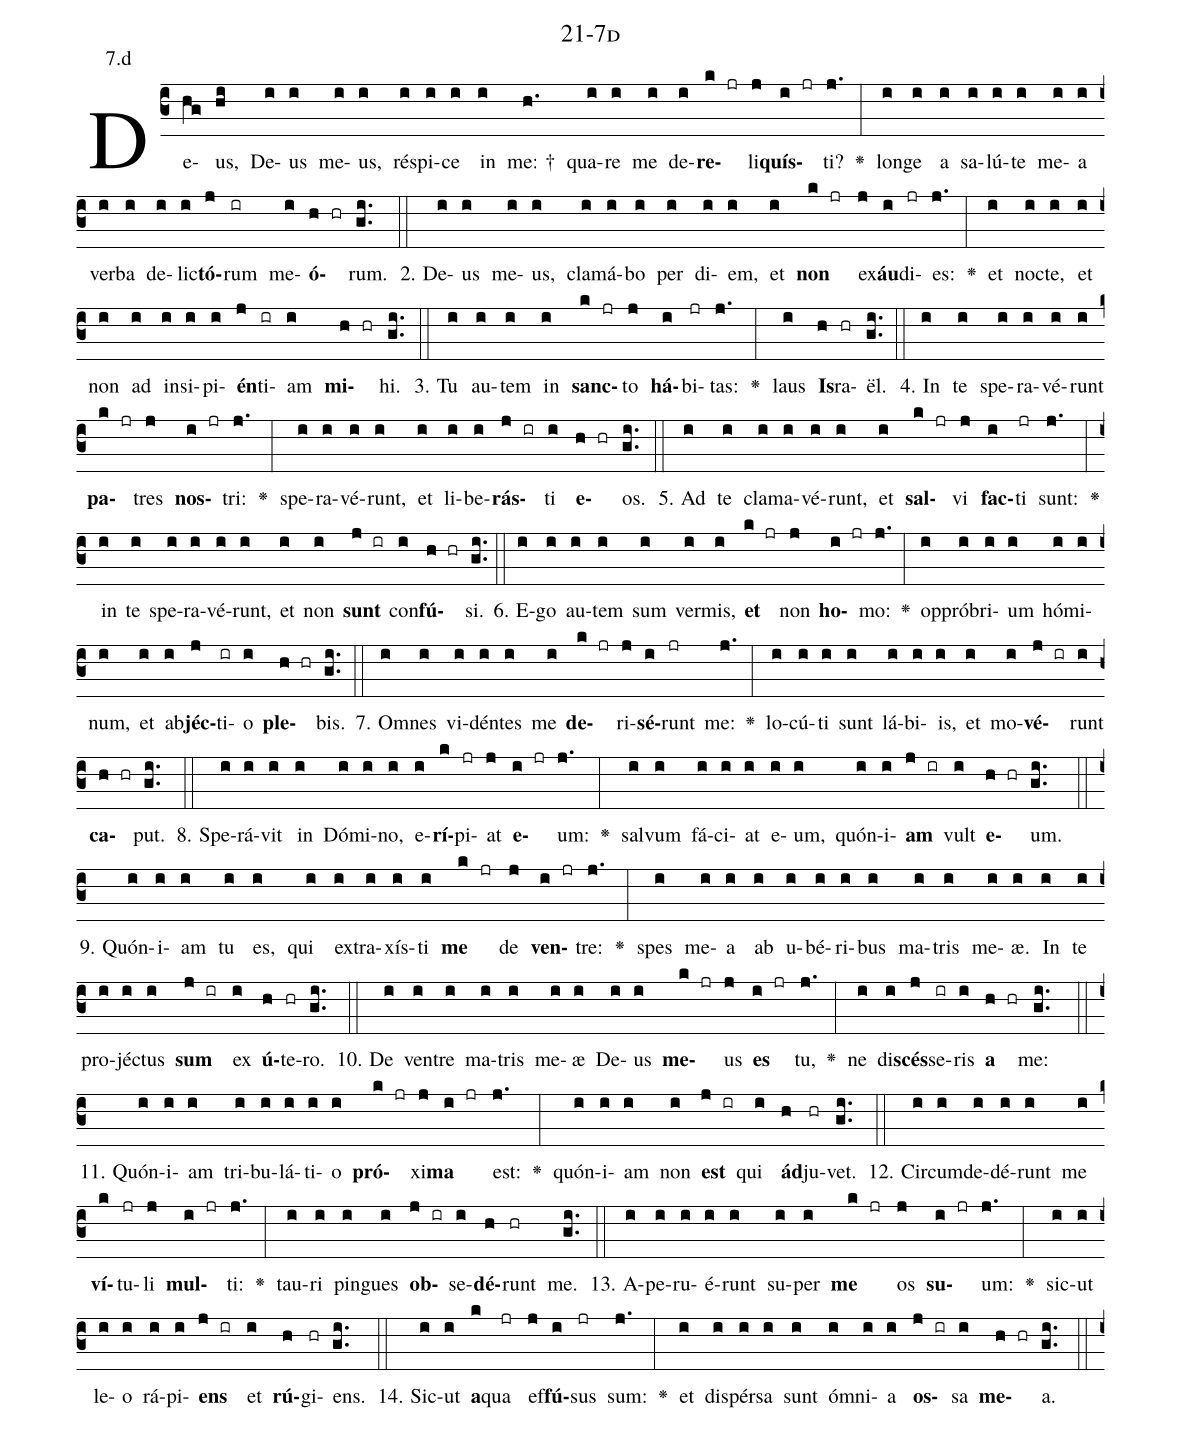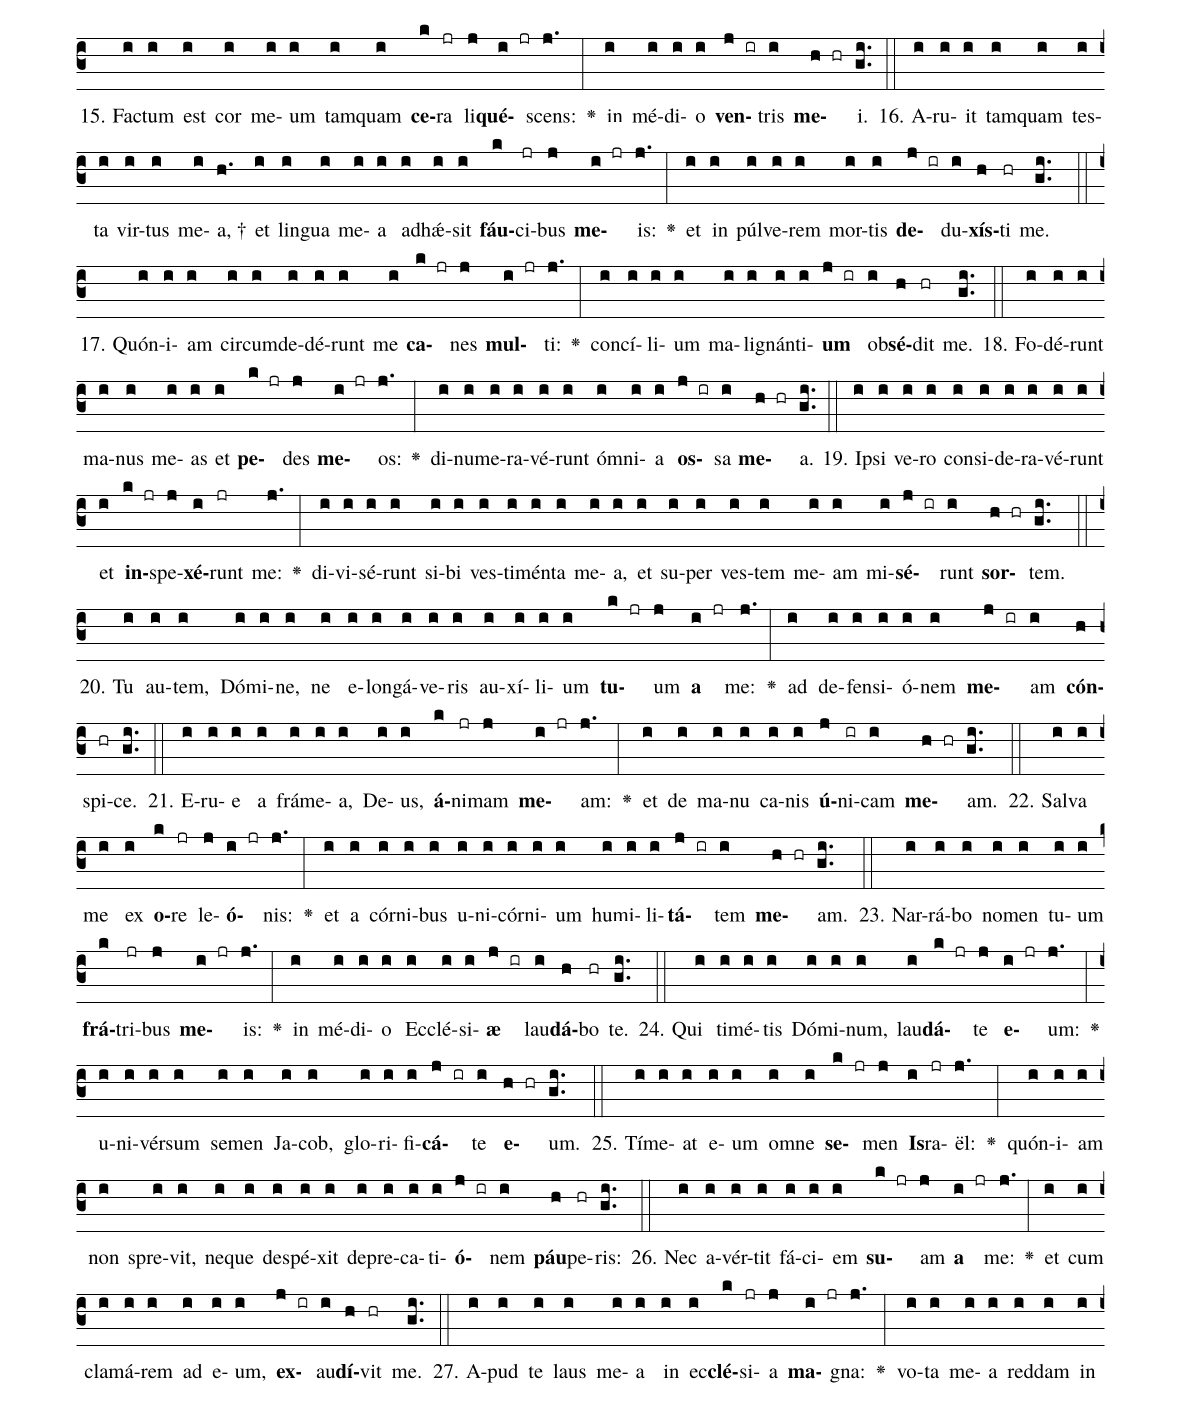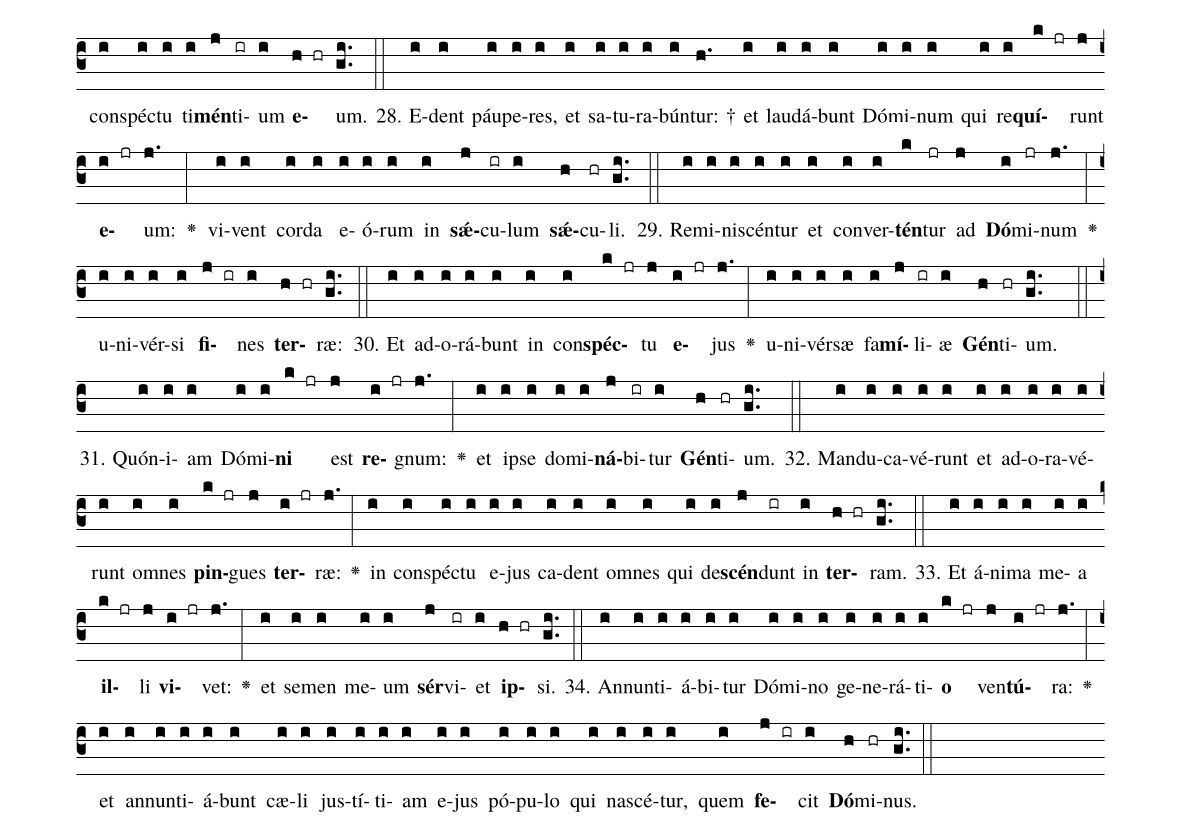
name: 21-7d;
annotation: 7.d;
%%
(c3)De(hg)us,(hi) De(i)us(i) me(i)us,(i) ré(i)spi(i)ce(i) in(i) me: †(h.) qua(i)re(i) me(i) de(i)<b>re</b>(k jr)li(j)<b>quís</b>(i jr)ti?(j.) <v>\greheightstar</v>(:) lon(i)ge(i) a(i) sa(i)lú(i)te(i) me(i)a(i) ver(i)ba(i) de(i)lic(i)<b>tó</b>(j)rum(ir) me(i)<b>ó</b>(h hr)rum.(gi..) (::)
2. De(i)us(i) me(i)us,(i) cla(i)má(i)bo(i) per(i) di(i)em,(i) et(i) <b>non</b>(k jr) ex(j)<b>áu</b>(i)di(jr)es:(j.) <v>\greheightstar</v>(:) et(i) noc(i)te,(i) et(i) non(i) ad(i) in(i)si(i)pi(i)<b>én</b>(j)ti(ir)am(i) <b>mi</b>(h hr)hi.(gi..) (::)
3. Tu(i) au(i)tem(i) in(i) <b>sanc</b>(k jr)to(j) <b>há</b>(i)bi(jr)tas:(j.) <v>\greheightstar</v>(:) laus(i) <b>Is</b>(h)ra(hr)ël.(gi..) (::)
4. In(i) te(i) spe(i)ra(i)vé(i)runt(i) <b>pa</b>(k jr)tres(j) <b>nos</b>(i jr)tri:(j.) <v>\greheightstar</v>(:) spe(i)ra(i)vé(i)runt,(i) et(i) li(i)be(i)<b>rás</b>(j ir)ti(i) <b>e</b>(h hr)os.(gi..) (::)
5. Ad(i) te(i) cla(i)ma(i)vé(i)runt,(i) et(i) <b>sal</b>(k jr)vi(j) <b>fac</b>(i)ti(jr) sunt:(j.) <v>\greheightstar</v>(:) in(i) te(i) spe(i)ra(i)vé(i)runt,(i) et(i) non(i) <b>sunt</b>(j ir) con(i)<b>fú</b>(h hr)si.(gi..) (::)
6. E(i)go(i) au(i)tem(i) sum(i) ver(i)mis,(i) <b>et</b>(k jr) non(j) <b>ho</b>(i jr)mo:(j.) <v>\greheightstar</v>(:) op(i)pró(i)bri(i)um(i) hó(i)mi(i)num,(i) et(i) ab(i)<b>jéc</b>(j)ti(ir)o(i) <b>ple</b>(h hr)bis.(gi..) (::)
7. Om(i)nes(i) vi(i)dén(i)tes(i) me(i) <b>de</b>(k jr)ri(j)<b>sé</b>(i)runt(jr) me:(j.) <v>\greheightstar</v>(:) lo(i)cú(i)ti(i) sunt(i) lá(i)bi(i)is,(i) et(i) mo(i)<b>vé</b>(j ir)runt(i) <b>ca</b>(h hr)put.(gi..) (::)
8. Spe(i)rá(i)vit(i) in(i) Dó(i)mi(i)no,(i) e(i)<b>rí</b>(k)pi(jr)at(j) <b>e</b>(i jr)um:(j.) <v>\greheightstar</v>(:) sal(i)vum(i) fá(i)ci(i)at(i) e(i)um,(i) quón(i)i(i)<b>am</b>(j ir) vult(i) <b>e</b>(h hr)um.(gi..) (::)
9. Quón(i)i(i)am(i) tu(i) es,(i) qui(i) ex(i)tra(i)xís(i)ti(i) <b>me</b>(k jr) de(j) <b>ven</b>(i jr)tre:(j.) <v>\greheightstar</v>(:) spes(i) me(i)a(i) ab(i) u(i)bé(i)ri(i)bus(i) ma(i)tris(i) me(i)æ.(i) In(i) te(i) pro(i)jéc(i)tus(i) <b>sum</b>(j ir) ex(i) <b>ú</b>(h)te(hr)ro.(gi..) (::)
10. De(i) ven(i)tre(i) ma(i)tris(i) me(i)æ(i) De(i)us(i) <b>me</b>(k jr)us(j) <b>es</b>(i jr) tu,(j.) <v>\greheightstar</v>(:) ne(i) di(i)<b>scés</b>(j)se(ir)ris(i) <b>a</b>(h hr) me:(gi..) (::)
11. Quón(i)i(i)am(i) tri(i)bu(i)lá(i)ti(i)o(i) <b>pró</b>(k jr)xi(j)<b>ma</b>(i jr) est:(j.) <v>\greheightstar</v>(:) quón(i)i(i)am(i) non(i) <b>est</b>(j ir) qui(i) <b>ád</b>(h)ju(hr)vet.(gi..) (::)
12. Cir(i)cum(i)de(i)dé(i)runt(i) me(i) <b>ví</b>(k)tu(jr)li(j) <b>mul</b>(i jr)ti:(j.) <v>\greheightstar</v>(:) tau(i)ri(i) pin(i)gues(i) <b>ob</b>(j ir)se(i)<b>dé</b>(h)runt(hr) me.(gi..) (::)
13. A(i)pe(i)ru(i)é(i)runt(i) su(i)per(i) <b>me</b>(k jr) os(j) <b>su</b>(i jr)um:(j.) <v>\greheightstar</v>(:) sic(i)ut(i) le(i)o(i) rá(i)pi(i)<b>ens</b>(j ir) et(i) <b>rú</b>(h)gi(hr)ens.(gi..) (::)
14. Sic(i)ut(i) <b>a</b>(k)qua(jr) ef(j)<b>fú</b>(i)sus(jr) sum:(j.) <v>\greheightstar</v>(:) et(i) di(i)spér(i)sa(i) sunt(i) óm(i)ni(i)a(i) <b>os</b>(j ir)sa(i) <b>me</b>(h hr)a.(gi..) (::)
15. Fac(i)tum(i) est(i) cor(i) me(i)um(i) tam(i)quam(i) <b>ce</b>(k)ra(jr) li(j)<b>qué</b>(i jr)scens:(j.) <v>\greheightstar</v>(:) in(i) mé(i)di(i)o(i) <b>ven</b>(j ir)tris(i) <b>me</b>(h hr)i.(gi..) (::)
16. A(i)ru(i)it(i) tam(i)quam(i) tes(i)ta(i) vir(i)tus(i) me(i)a, †(h.) et(i) lin(i)gua(i) me(i)a(i) ad(i)hǽ(i)sit(i) <b>fáu</b>(k)ci(jr)bus(j) <b>me</b>(i jr)is:(j.) <v>\greheightstar</v>(:) et(i) in(i) púl(i)ve(i)rem(i) mor(i)tis(i) <b>de</b>(j ir)du(i)<b>xís</b>(h)ti(hr) me.(gi..) (::)
17. Quón(i)i(i)am(i) cir(i)cum(i)de(i)dé(i)runt(i) me(i) <b>ca</b>(k jr)nes(j) <b>mul</b>(i jr)ti:(j.) <v>\greheightstar</v>(:) con(i)cí(i)li(i)um(i) ma(i)li(i)gnán(i)ti(i)<b>um</b>(j ir) ob(i)<b>sé</b>(h)dit(hr) me.(gi..) (::)
18. Fo(i)dé(i)runt(i) ma(i)nus(i) me(i)as(i) et(i) <b>pe</b>(k jr)des(j) <b>me</b>(i jr)os:(j.) <v>\greheightstar</v>(:) di(i)nu(i)me(i)ra(i)vé(i)runt(i) óm(i)ni(i)a(i) <b>os</b>(j ir)sa(i) <b>me</b>(h hr)a.(gi..) (::)
19. Ip(i)si(i) ve(i)ro(i) con(i)si(i)de(i)ra(i)vé(i)runt(i) et(i) <b>in</b>(k jr)spe(j)<b>xé</b>(i)runt(jr) me:(j.) <v>\greheightstar</v>(:) di(i)vi(i)sé(i)runt(i) si(i)bi(i) ves(i)ti(i)mén(i)ta(i) me(i)a,(i) et(i) su(i)per(i) ves(i)tem(i) me(i)am(i) mi(i)<b>sé</b>(j ir)runt(i) <b>sor</b>(h hr)tem.(gi..) (::)
20. Tu(i) au(i)tem,(i) Dó(i)mi(i)ne,(i) ne(i) e(i)lon(i)gá(i)ve(i)ris(i) au(i)xí(i)li(i)um(i) <b>tu</b>(k jr)um(j) <b>a</b>(i jr) me:(j.) <v>\greheightstar</v>(:) ad(i) de(i)fen(i)si(i)ó(i)nem(i) <b>me</b>(j ir)am(i) <b>cón</b>(h)spi(hr)ce.(gi..) (::)
21. E(i)ru(i)e(i) a(i) frá(i)me(i)a,(i) De(i)us,(i) <b>á</b>(k)ni(jr)mam(j) <b>me</b>(i jr)am:(j.) <v>\greheightstar</v>(:) et(i) de(i) ma(i)nu(i) ca(i)nis(i) <b>ú</b>(j)ni(ir)cam(i) <b>me</b>(h hr)am.(gi..) (::)
22. Sal(i)va(i) me(i) ex(i) <b>o</b>(k)re(jr) le(j)<b>ó</b>(i jr)nis:(j.) <v>\greheightstar</v>(:) et(i) a(i) cór(i)ni(i)bus(i) u(i)ni(i)cór(i)ni(i)um(i) hu(i)mi(i)li(i)<b>tá</b>(j ir)tem(i) <b>me</b>(h hr)am.(gi..) (::)
23. Nar(i)rá(i)bo(i) no(i)men(i) tu(i)um(i) <b>frá</b>(k)tri(jr)bus(j) <b>me</b>(i jr)is:(j.) <v>\greheightstar</v>(:) in(i) mé(i)di(i)o(i) Ec(i)clé(i)si(i)<b>æ</b>(j ir) lau(i)<b>dá</b>(h)bo(hr) te.(gi..) (::)
24. Qui(i) ti(i)mé(i)tis(i) Dó(i)mi(i)num,(i) lau(i)<b>dá</b>(k jr)te(j) <b>e</b>(i jr)um:(j.) <v>\greheightstar</v>(:) u(i)ni(i)vér(i)sum(i) se(i)men(i) Ja(i)cob,(i) glo(i)ri(i)fi(i)<b>cá</b>(j ir)te(i) <b>e</b>(h hr)um.(gi..) (::)
25. Tí(i)me(i)at(i) e(i)um(i) om(i)ne(i) <b>se</b>(k jr)men(j) <b>Is</b>(i)ra(jr)ël:(j.) <v>\greheightstar</v>(:) quón(i)i(i)am(i) non(i) spre(i)vit,(i) ne(i)que(i) de(i)spé(i)xit(i) de(i)pre(i)ca(i)ti(i)<b>ó</b>(j ir)nem(i) <b>páu</b>(h)pe(hr)ris:(gi..) (::)
26. Nec(i) a(i)vér(i)tit(i) fá(i)ci(i)em(i) <b>su</b>(k jr)am(j) <b>a</b>(i jr) me:(j.) <v>\greheightstar</v>(:) et(i) cum(i) cla(i)má(i)rem(i) ad(i) e(i)um,(i) <b>ex</b>(j ir)au(i)<b>dí</b>(h)vit(hr) me.(gi..) (::)
27. A(i)pud(i) te(i) laus(i) me(i)a(i) in(i) ec(i)<b>clé</b>(k)si(jr)a(j) <b>ma</b>(i jr)gna:(j.) <v>\greheightstar</v>(:) vo(i)ta(i) me(i)a(i) red(i)dam(i) in(i) con(i)spéc(i)tu(i) ti(i)<b>mén</b>(j)ti(ir)um(i) <b>e</b>(h hr)um.(gi..) (::)
28. E(i)dent(i) páu(i)pe(i)res,(i) et(i) sa(i)tu(i)ra(i)bún(i)tur: †(h.) et(i) lau(i)dá(i)bunt(i) Dó(i)mi(i)num(i) qui(i) re(i)<b>quí</b>(k jr)runt(j) <b>e</b>(i jr)um:(j.) <v>\greheightstar</v>(:) vi(i)vent(i) cor(i)da(i) e(i)ó(i)rum(i) in(i) <b>sǽ</b>(j)cu(ir)lum(i) <b>sǽ</b>(h)cu(hr)li.(gi..) (::)
29. Re(i)mi(i)ni(i)scén(i)tur(i) et(i) con(i)ver(i)<b>tén</b>(k)tur(jr) ad(j) <b>Dó</b>(i)mi(jr)num(j.) <v>\greheightstar</v>(:) u(i)ni(i)vér(i)si(i) <b>fi</b>(j ir)nes(i) <b>ter</b>(h hr)ræ:(gi..) (::)
30. Et(i) ad(i)o(i)rá(i)bunt(i) in(i) con(i)<b>spéc</b>(k jr)tu(j) <b>e</b>(i jr)jus(j.) <v>\greheightstar</v>(:) u(i)ni(i)vér(i)sæ(i) fa(i)<b>mí</b>(j)li(ir)æ(i) <b>Gén</b>(h)ti(hr)um.(gi..) (::)
31. Quón(i)i(i)am(i) Dó(i)mi(i)<b>ni</b>(k jr) est(j) <b>re</b>(i jr)gnum:(j.) <v>\greheightstar</v>(:) et(i) ip(i)se(i) do(i)mi(i)<b>ná</b>(j)bi(ir)tur(i) <b>Gén</b>(h)ti(hr)um.(gi..) (::)
32. Man(i)du(i)ca(i)vé(i)runt(i) et(i) ad(i)o(i)ra(i)vé(i)runt(i) om(i)nes(i) <b>pin</b>(k jr)gues(j) <b>ter</b>(i jr)ræ:(j.) <v>\greheightstar</v>(:) in(i) con(i)spéc(i)tu(i) e(i)jus(i) ca(i)dent(i) om(i)nes(i) qui(i) de(i)<b>scén</b>(j)dunt(ir) in(i) <b>ter</b>(h hr)ram.(gi..) (::)
33. Et(i) á(i)ni(i)ma(i) me(i)a(i) <b>il</b>(k jr)li(j) <b>vi</b>(i jr)vet:(j.) <v>\greheightstar</v>(:) et(i) se(i)men(i) me(i)um(i) <b>sér</b>(j)vi(ir)et(i) <b>ip</b>(h hr)si.(gi..) (::)
34. An(i)nun(i)ti(i)á(i)bi(i)tur(i) Dó(i)mi(i)no(i) ge(i)ne(i)rá(i)ti(i)<b>o</b>(k jr) ven(j)<b>tú</b>(i jr)ra:(j.) <v>\greheightstar</v>(:) et(i) an(i)nun(i)ti(i)á(i)bunt(i) cæ(i)li(i) jus(i)tí(i)ti(i)am(i) e(i)jus(i) pó(i)pu(i)lo(i) qui(i) na(i)scé(i)tur,(i) quem(i) <b>fe</b>(j ir)cit(i) <b>Dó</b>(h)mi(hr)nus.(gi..) (::)
